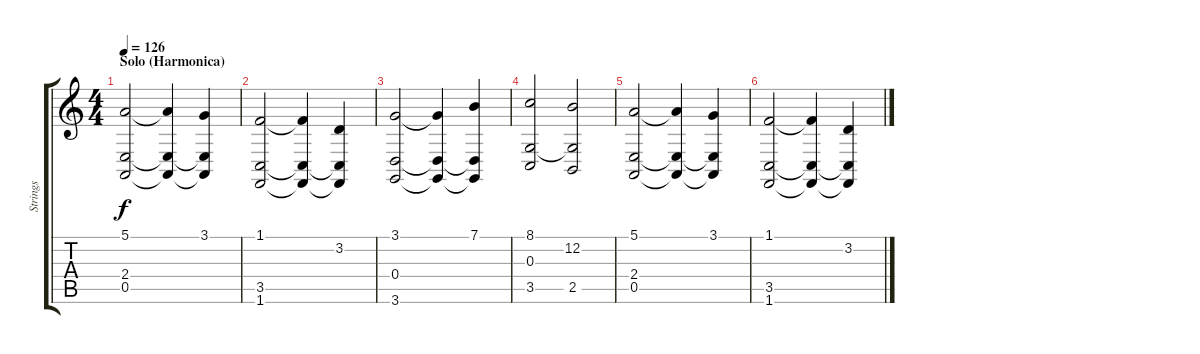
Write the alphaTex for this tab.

\track ("Strings" "Strings") {instrument synthstrings2}
\staff {score tabs}
\tuning (E4 B3 G3 D3 A2 E2) {hide}
\ts (4 4)
\section ("" "Solo (Harmonica)")
\tempo 126
\clef g2
\ks c
(5.1 2.4 0.5).2{dy f} (5.1{t} 2.4{t} 0.5{t}).4 (3.1 2.4{t} 0.5{t}).4 |
(1.1 3.5 1.6).2{volume 7} (1.1{t} 3.5{t} 1.6{t}).4{volume 7} (3.2 3.5{t} 1.6{t}).4{volume 6} |
(3.1 0.4 3.6).2{volume 6} (3.1{t} 0.4{t} 3.6{t}).4{volume 5} (7.1 0.4{t} 3.6{t}).4{volume 5} |
(8.1 0.3 3.5).2{volume 4} (12.2 0.3{t} 2.5).2{volume 4} |
(5.1 2.4 0.5).2{volume 3} (5.1{t} 2.4{t} 0.5{t}).4{volume 3} (3.1 2.4{t} 0.5{t}).4{volume 2} |
(1.1 3.5 1.6).2{volume 1} (1.1{t} 3.5{t} 1.6{t}).4{volume 0} (3.2 3.5{t} 1.6{t}).4{volume 0}
